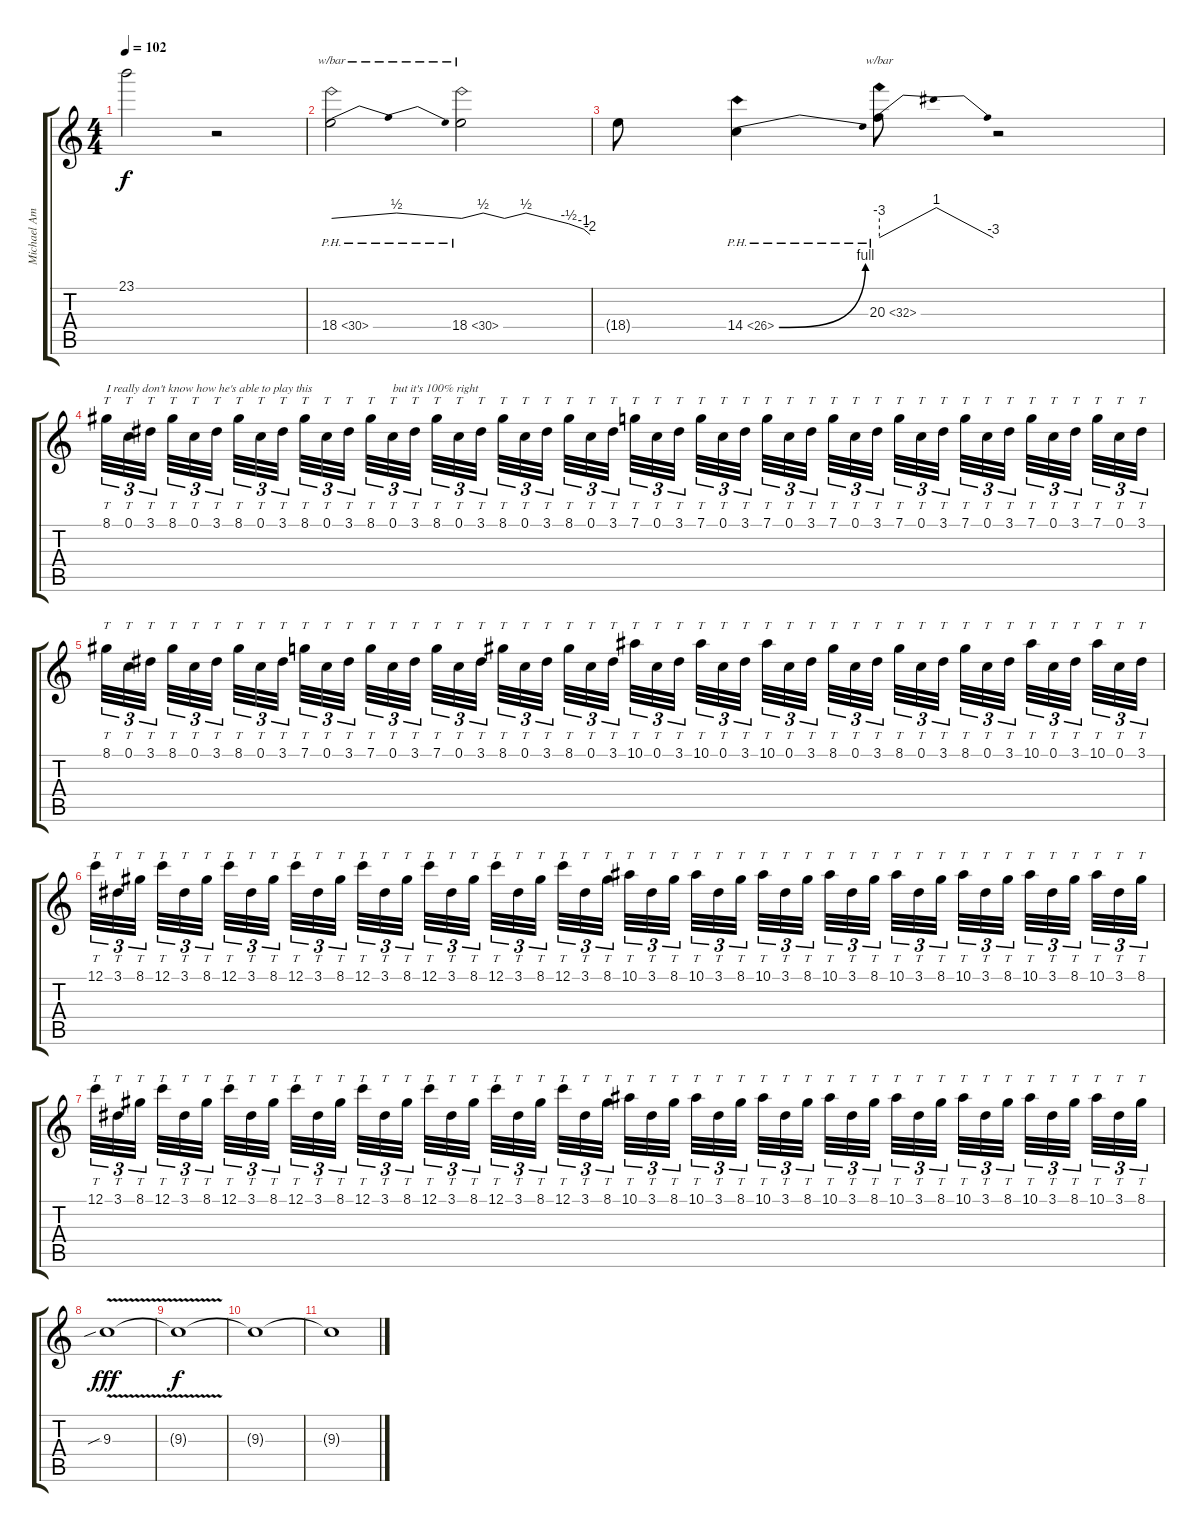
\track ("Michael Amott (Lead Guitar)" "Michael Am") {instrument distortionguitar}
\staff {score tabs}
\tuning (C4 G3 Eb3 Bb2 F2 C2) {hide}
\ts (4 4)
\tempo 102
\clef g2
\ks c
23.1{t}.2{dy f} r.2 |
18.4{ph 12}.2{tbe (dip default 0 0 15 2 45 2 60 0) volume 7 instrument distortionguitar} 18.4{ph 12}.2{tbe (custom default 0 0 10 2 20 0 30 2 40 0 50 -2 57 -4 60 -8) instrument distortionguitar} |
18.4{t}.8 14.4{be (bend 0 0 60 4) ph 12}.4 20.3{ph 12}.8{tbe (dip default 0 -12 30 4 60 -12)} r.2 |
8.1.32{tt tu (3 2) txt "I really don't know how he's able to play this"} 0.1.32{tt tu (3 2)} 3.1.32{tt tu (3 2) beam splitsecondary} 8.1.32{tt tu (3 2)} 0.1.32{tt tu (3 2)} 3.1.32{tt tu (3 2) beam splitsecondary} 8.1.32{tt tu (3 2)} 0.1.32{tt tu (3 2)} 3.1.32{tt tu (3 2) beam splitsecondary} 8.1.32{tt tu (3 2)} 0.1.32{tt tu (3 2)} 3.1.32{tt tu (3 2)} 8.1.32{tt tu (3 2)} 0.1.32{tt tu (3 2) txt "but it's 100% right"} 3.1.32{tt tu (3 2) beam splitsecondary} 8.1.32{tt tu (3 2)} 0.1.32{tt tu (3 2)} 3.1.32{tt tu (3 2) beam splitsecondary} 8.1.32{tt tu (3 2)} 0.1.32{tt tu (3 2)} 3.1.32{tt tu (3 2) beam splitsecondary} 8.1.32{tt tu (3 2)} 0.1.32{tt tu (3 2)} 3.1.32{tt tu (3 2)} 7.1.32{tt tu (3 2)} 0.1.32{tt tu (3 2)} 3.1.32{tt tu (3 2) beam splitsecondary} 7.1.32{tt tu (3 2)} 0.1.32{tt tu (3 2)} 3.1.32{tt tu (3 2) beam splitsecondary} 7.1.32{tt tu (3 2)} 0.1.32{tt tu (3 2)} 3.1.32{tt tu (3 2) beam splitsecondary} 7.1.32{tt tu (3 2)} 0.1.32{tt tu (3 2)} 3.1.32{tt tu (3 2)} 7.1.32{tt tu (3 2)} 0.1.32{tt tu (3 2)} 3.1.32{tt tu (3 2) beam splitsecondary} 7.1.32{tt tu (3 2)} 0.1.32{tt tu (3 2)} 3.1.32{tt tu (3 2) beam splitsecondary} 7.1.32{tt tu (3 2)} 0.1.32{tt tu (3 2)} 3.1.32{tt tu (3 2) beam splitsecondary} 7.1.32{tt tu (3 2)} 0.1.32{tt tu (3 2)} 3.1.32{tt tu (3 2)} |
8.1.32{tt tu (3 2)} 0.1.32{tt tu (3 2)} 3.1.32{tt tu (3 2) beam splitsecondary} 8.1.32{tt tu (3 2)} 0.1.32{tt tu (3 2)} 3.1.32{tt tu (3 2) beam splitsecondary} 8.1.32{tt tu (3 2)} 0.1.32{tt tu (3 2)} 3.1.32{tt tu (3 2) beam splitsecondary} 7.1.32{tt tu (3 2)} 0.1.32{tt tu (3 2)} 3.1.32{tt tu (3 2)} 7.1.32{tt tu (3 2)} 0.1.32{tt tu (3 2)} 3.1.32{tt tu (3 2) beam splitsecondary} 7.1.32{tt tu (3 2)} 0.1.32{tt tu (3 2)} 3.1.32{tt tu (3 2) beam splitsecondary} 8.1.32{tt tu (3 2)} 0.1.32{tt tu (3 2)} 3.1.32{tt tu (3 2) beam splitsecondary} 8.1.32{tt tu (3 2)} 0.1.32{tt tu (3 2)} 3.1.32{tt tu (3 2)} 10.1.32{tt tu (3 2)} 0.1.32{tt tu (3 2)} 3.1.32{tt tu (3 2) beam splitsecondary} 10.1.32{tt tu (3 2)} 0.1.32{tt tu (3 2)} 3.1.32{tt tu (3 2) beam splitsecondary} 10.1.32{tt tu (3 2)} 0.1.32{tt tu (3 2)} 3.1.32{tt tu (3 2) beam splitsecondary} 8.1.32{tt tu (3 2)} 0.1.32{tt tu (3 2)} 3.1.32{tt tu (3 2)} 8.1.32{tt tu (3 2)} 0.1.32{tt tu (3 2)} 3.1.32{tt tu (3 2) beam splitsecondary} 8.1.32{tt tu (3 2)} 0.1.32{tt tu (3 2)} 3.1.32{tt tu (3 2) beam splitsecondary} 10.1.32{tt tu (3 2)} 0.1.32{tt tu (3 2)} 3.1.32{tt tu (3 2) beam splitsecondary} 10.1.32{tt tu (3 2)} 0.1.32{tt tu (3 2)} 3.1.32{tt tu (3 2)} |
12.1.32{tt tu (3 2)} 3.1.32{tt tu (3 2)} 8.1.32{tt tu (3 2) beam splitsecondary} 12.1.32{tt tu (3 2)} 3.1.32{tt tu (3 2)} 8.1.32{tt tu (3 2) beam splitsecondary} 12.1.32{tt tu (3 2)} 3.1.32{tt tu (3 2)} 8.1.32{tt tu (3 2) beam splitsecondary} 12.1.32{tt tu (3 2)} 3.1.32{tt tu (3 2)} 8.1.32{tt tu (3 2)} 12.1.32{tt tu (3 2)} 3.1.32{tt tu (3 2)} 8.1.32{tt tu (3 2) beam splitsecondary} 12.1.32{tt tu (3 2)} 3.1.32{tt tu (3 2)} 8.1.32{tt tu (3 2) beam splitsecondary} 12.1.32{tt tu (3 2)} 3.1.32{tt tu (3 2)} 8.1.32{tt tu (3 2) beam splitsecondary} 12.1.32{tt tu (3 2)} 3.1.32{tt tu (3 2)} 8.1.32{tt tu (3 2)} 10.1.32{tt tu (3 2)} 3.1.32{tt tu (3 2)} 8.1.32{tt tu (3 2) beam splitsecondary} 10.1.32{tt tu (3 2)} 3.1.32{tt tu (3 2)} 8.1.32{tt tu (3 2) beam splitsecondary} 10.1.32{tt tu (3 2)} 3.1.32{tt tu (3 2)} 8.1.32{tt tu (3 2) beam splitsecondary} 10.1.32{tt tu (3 2)} 3.1.32{tt tu (3 2)} 8.1.32{tt tu (3 2)} 10.1.32{tt tu (3 2)} 3.1.32{tt tu (3 2)} 8.1.32{tt tu (3 2) beam splitsecondary} 10.1.32{tt tu (3 2)} 3.1.32{tt tu (3 2)} 8.1.32{tt tu (3 2) beam splitsecondary} 10.1.32{tt tu (3 2)} 3.1.32{tt tu (3 2)} 8.1.32{tt tu (3 2) beam splitsecondary} 10.1.32{tt tu (3 2)} 3.1.32{tt tu (3 2)} 8.1.32{tt tu (3 2)} |
12.1.32{tt tu (3 2)} 3.1.32{tt tu (3 2)} 8.1.32{tt tu (3 2) beam splitsecondary} 12.1.32{tt tu (3 2)} 3.1.32{tt tu (3 2)} 8.1.32{tt tu (3 2) beam splitsecondary} 12.1.32{tt tu (3 2)} 3.1.32{tt tu (3 2)} 8.1.32{tt tu (3 2) beam splitsecondary} 12.1.32{tt tu (3 2)} 3.1.32{tt tu (3 2)} 8.1.32{tt tu (3 2)} 12.1.32{tt tu (3 2)} 3.1.32{tt tu (3 2)} 8.1.32{tt tu (3 2) beam splitsecondary} 12.1.32{tt tu (3 2)} 3.1.32{tt tu (3 2)} 8.1.32{tt tu (3 2) beam splitsecondary} 12.1.32{tt tu (3 2)} 3.1.32{tt tu (3 2)} 8.1.32{tt tu (3 2) beam splitsecondary} 12.1.32{tt tu (3 2)} 3.1.32{tt tu (3 2)} 8.1.32{tt tu (3 2)} 10.1.32{tt tu (3 2)} 3.1.32{tt tu (3 2)} 8.1.32{tt tu (3 2) beam splitsecondary} 10.1.32{tt tu (3 2)} 3.1.32{tt tu (3 2)} 8.1.32{tt tu (3 2) beam splitsecondary} 10.1.32{tt tu (3 2)} 3.1.32{tt tu (3 2)} 8.1.32{tt tu (3 2) beam splitsecondary} 10.1.32{tt tu (3 2)} 3.1.32{tt tu (3 2)} 8.1.32{tt tu (3 2)} 10.1.32{tt tu (3 2)} 3.1.32{tt tu (3 2)} 8.1.32{tt tu (3 2) beam splitsecondary} 10.1.32{tt tu (3 2)} 3.1.32{tt tu (3 2)} 8.1.32{tt tu (3 2) beam splitsecondary} 10.1.32{tt tu (3 2)} 3.1.32{tt tu (3 2)} 8.1.32{tt tu (3 2) beam splitsecondary} 10.1.32{tt tu (3 2)} 3.1.32{tt tu (3 2)} 8.1.32{tt tu (3 2)} |
9.3{v sib}.1{dy fff} |
9.3{t}.1{dy f} |
9.3{t}.1 |
9.3{t}.1
